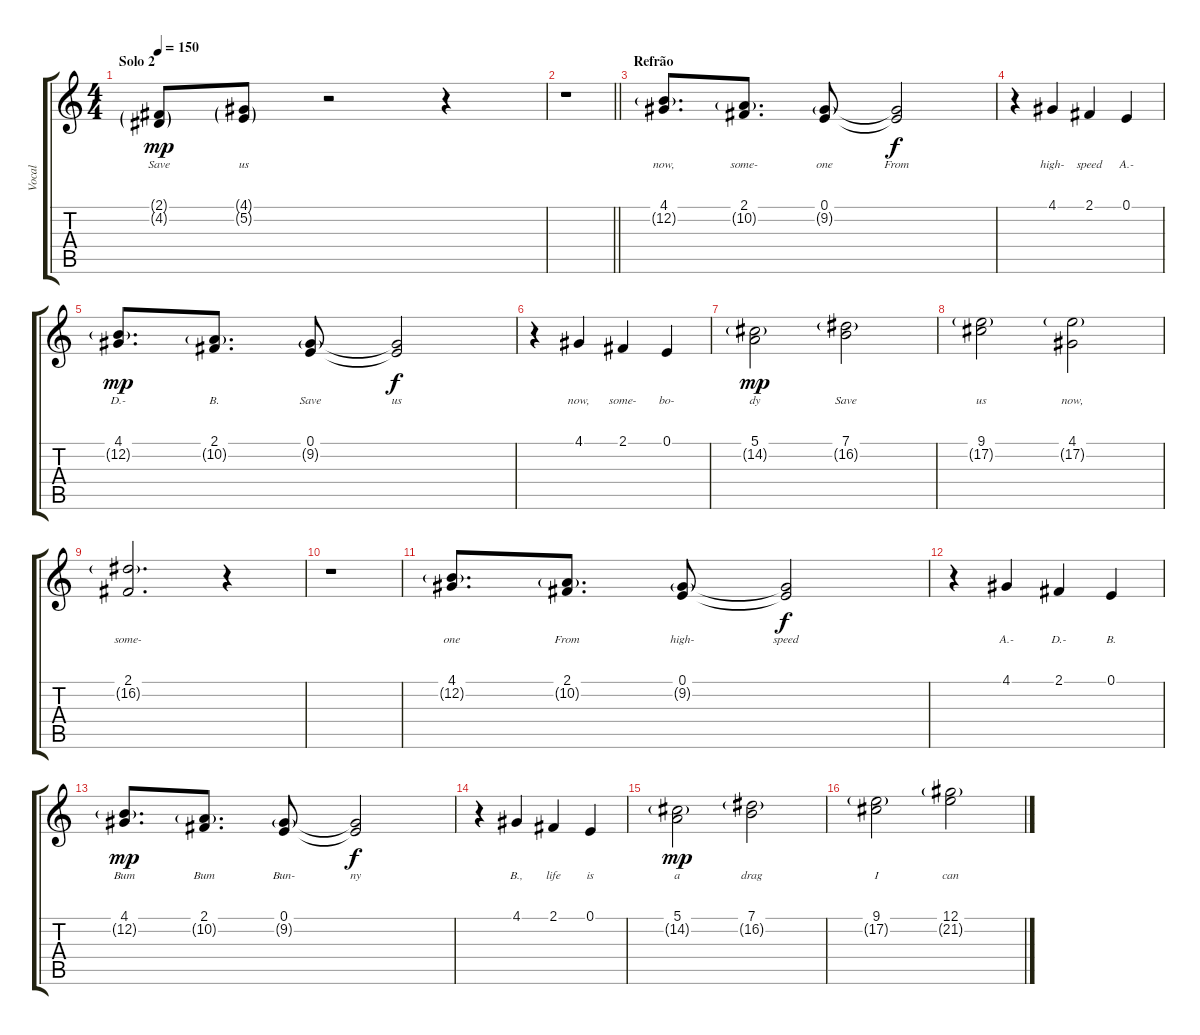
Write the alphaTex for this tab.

\track ("Vocal" "Vocal") {instrument oboe}
\staff {score tabs}
\tuning (E4 B3 G3 D3 A2 E2) {hide}
\ts (4 4)
\section ("" "Solo 2")
\tempo 150
\clef g2
\ks c
(2.1{g} 4.2{g}).8{lyrics (0 "Save") lyrics (1 "") lyrics (2 "") lyrics (3 "") lyrics (4 "") dy mp} (4.1{g} 5.2{g}).8{lyrics (0 "us") lyrics (1 "") lyrics (2 "") lyrics (3 "") lyrics (4 "")} r.2 r.4 |
\barLineRight lightlight
r.1 |
\section ("" "Refrão")
(4.1 12.2{g}).8{d lyrics (0 "now,") lyrics (1 "") lyrics (2 "") lyrics (3 "") lyrics (4 "")} (2.1 10.2{g}).8{d lyrics (0 "some-") lyrics (1 "") lyrics (2 "") lyrics (3 "") lyrics (4 "")} (0.1 9.2{g}).8{lyrics (0 "one") lyrics (1 "") lyrics (2 "") lyrics (3 "") lyrics (4 "")} (0.1{t} 9.2{t}).2{lyrics (0 "From") lyrics (1 "") lyrics (2 "") lyrics (3 "") lyrics (4 "") dy f} |
r.4 4.1.4{lyrics (0 "high-") lyrics (1 "") lyrics (2 "") lyrics (3 "") lyrics (4 "")} 2.1.4{lyrics (0 "speed") lyrics (1 "") lyrics (2 "") lyrics (3 "") lyrics (4 "")} 0.1.4{lyrics (0 "A.-") lyrics (1 "") lyrics (2 "") lyrics (3 "") lyrics (4 "")} |
(4.1 12.2{g}).8{d lyrics (0 "D.-") lyrics (1 "") lyrics (2 "") lyrics (3 "") lyrics (4 "") dy mp} (2.1 10.2{g}).8{d lyrics (0 "B.") lyrics (1 "") lyrics (2 "") lyrics (3 "") lyrics (4 "")} (0.1 9.2{g}).8{lyrics (0 "Save") lyrics (1 "") lyrics (2 "") lyrics (3 "") lyrics (4 "")} (0.1{t} 9.2{t}).2{lyrics (0 "us") lyrics (1 "") lyrics (2 "") lyrics (3 "") lyrics (4 "") dy f} |
r.4 4.1.4{lyrics (0 "now,") lyrics (1 "") lyrics (2 "") lyrics (3 "") lyrics (4 "")} 2.1.4{lyrics (0 "some-") lyrics (1 "") lyrics (2 "") lyrics (3 "") lyrics (4 "")} 0.1.4{lyrics (0 "bo-") lyrics (1 "") lyrics (2 "") lyrics (3 "") lyrics (4 "")} |
(5.1 14.2{g}).2{lyrics (0 "dy") lyrics (1 "") lyrics (2 "") lyrics (3 "") lyrics (4 "") dy mp} (7.1 16.2{g}).2{lyrics (0 "Save") lyrics (1 "") lyrics (2 "") lyrics (3 "") lyrics (4 "")} |
(9.1 17.2{g}).2{lyrics (0 "us") lyrics (1 "") lyrics (2 "") lyrics (3 "") lyrics (4 "")} (4.1 17.2{g}).2{lyrics (0 "now,") lyrics (1 "") lyrics (2 "") lyrics (3 "") lyrics (4 "")} |
(2.1 16.2{g}).2{d lyrics (0 "some-") lyrics (1 "") lyrics (2 "") lyrics (3 "") lyrics (4 "")} r.4 |
r.1 |
(4.1 12.2{g}).8{d lyrics (0 "one") lyrics (1 "") lyrics (2 "") lyrics (3 "") lyrics (4 "")} (2.1 10.2{g}).8{d lyrics (0 "From") lyrics (1 "") lyrics (2 "") lyrics (3 "") lyrics (4 "")} (0.1 9.2{g}).8{lyrics (0 "high-") lyrics (1 "") lyrics (2 "") lyrics (3 "") lyrics (4 "")} (0.1{t} 9.2{t}).2{lyrics (0 "speed") lyrics (1 "") lyrics (2 "") lyrics (3 "") lyrics (4 "") dy f} |
r.4 4.1.4{lyrics (0 "A.-") lyrics (1 "") lyrics (2 "") lyrics (3 "") lyrics (4 "")} 2.1.4{lyrics (0 "D.-") lyrics (1 "") lyrics (2 "") lyrics (3 "") lyrics (4 "")} 0.1.4{lyrics (0 "B.") lyrics (1 "") lyrics (2 "") lyrics (3 "") lyrics (4 "")} |
(4.1 12.2{g}).8{d lyrics (0 "Bum") lyrics (1 "") lyrics (2 "") lyrics (3 "") lyrics (4 "") dy mp} (2.1 10.2{g}).8{d lyrics (0 "Bum") lyrics (1 "") lyrics (2 "") lyrics (3 "") lyrics (4 "")} (0.1 9.2{g}).8{lyrics (0 "Bun-") lyrics (1 "") lyrics (2 "") lyrics (3 "") lyrics (4 "")} (0.1{t} 9.2{t}).2{lyrics (0 "ny") lyrics (1 "") lyrics (2 "") lyrics (3 "") lyrics (4 "") dy f} |
r.4 4.1.4{lyrics (0 "B.,") lyrics (1 "") lyrics (2 "") lyrics (3 "") lyrics (4 "")} 2.1.4{lyrics (0 "life") lyrics (1 "") lyrics (2 "") lyrics (3 "") lyrics (4 "")} 0.1.4{lyrics (0 "is") lyrics (1 "") lyrics (2 "") lyrics (3 "") lyrics (4 "")} |
(5.1 14.2{g}).2{lyrics (0 "a") lyrics (1 "") lyrics (2 "") lyrics (3 "") lyrics (4 "") dy mp} (7.1 16.2{g}).2{lyrics (0 "drag") lyrics (1 "") lyrics (2 "") lyrics (3 "") lyrics (4 "")} |
(9.1 17.2{g}).2{lyrics (0 "I") lyrics (1 "") lyrics (2 "") lyrics (3 "") lyrics (4 "")} (12.1 21.2{g}).2{lyrics (0 "can") lyrics (1 "") lyrics (2 "") lyrics (3 "") lyrics (4 "")}
